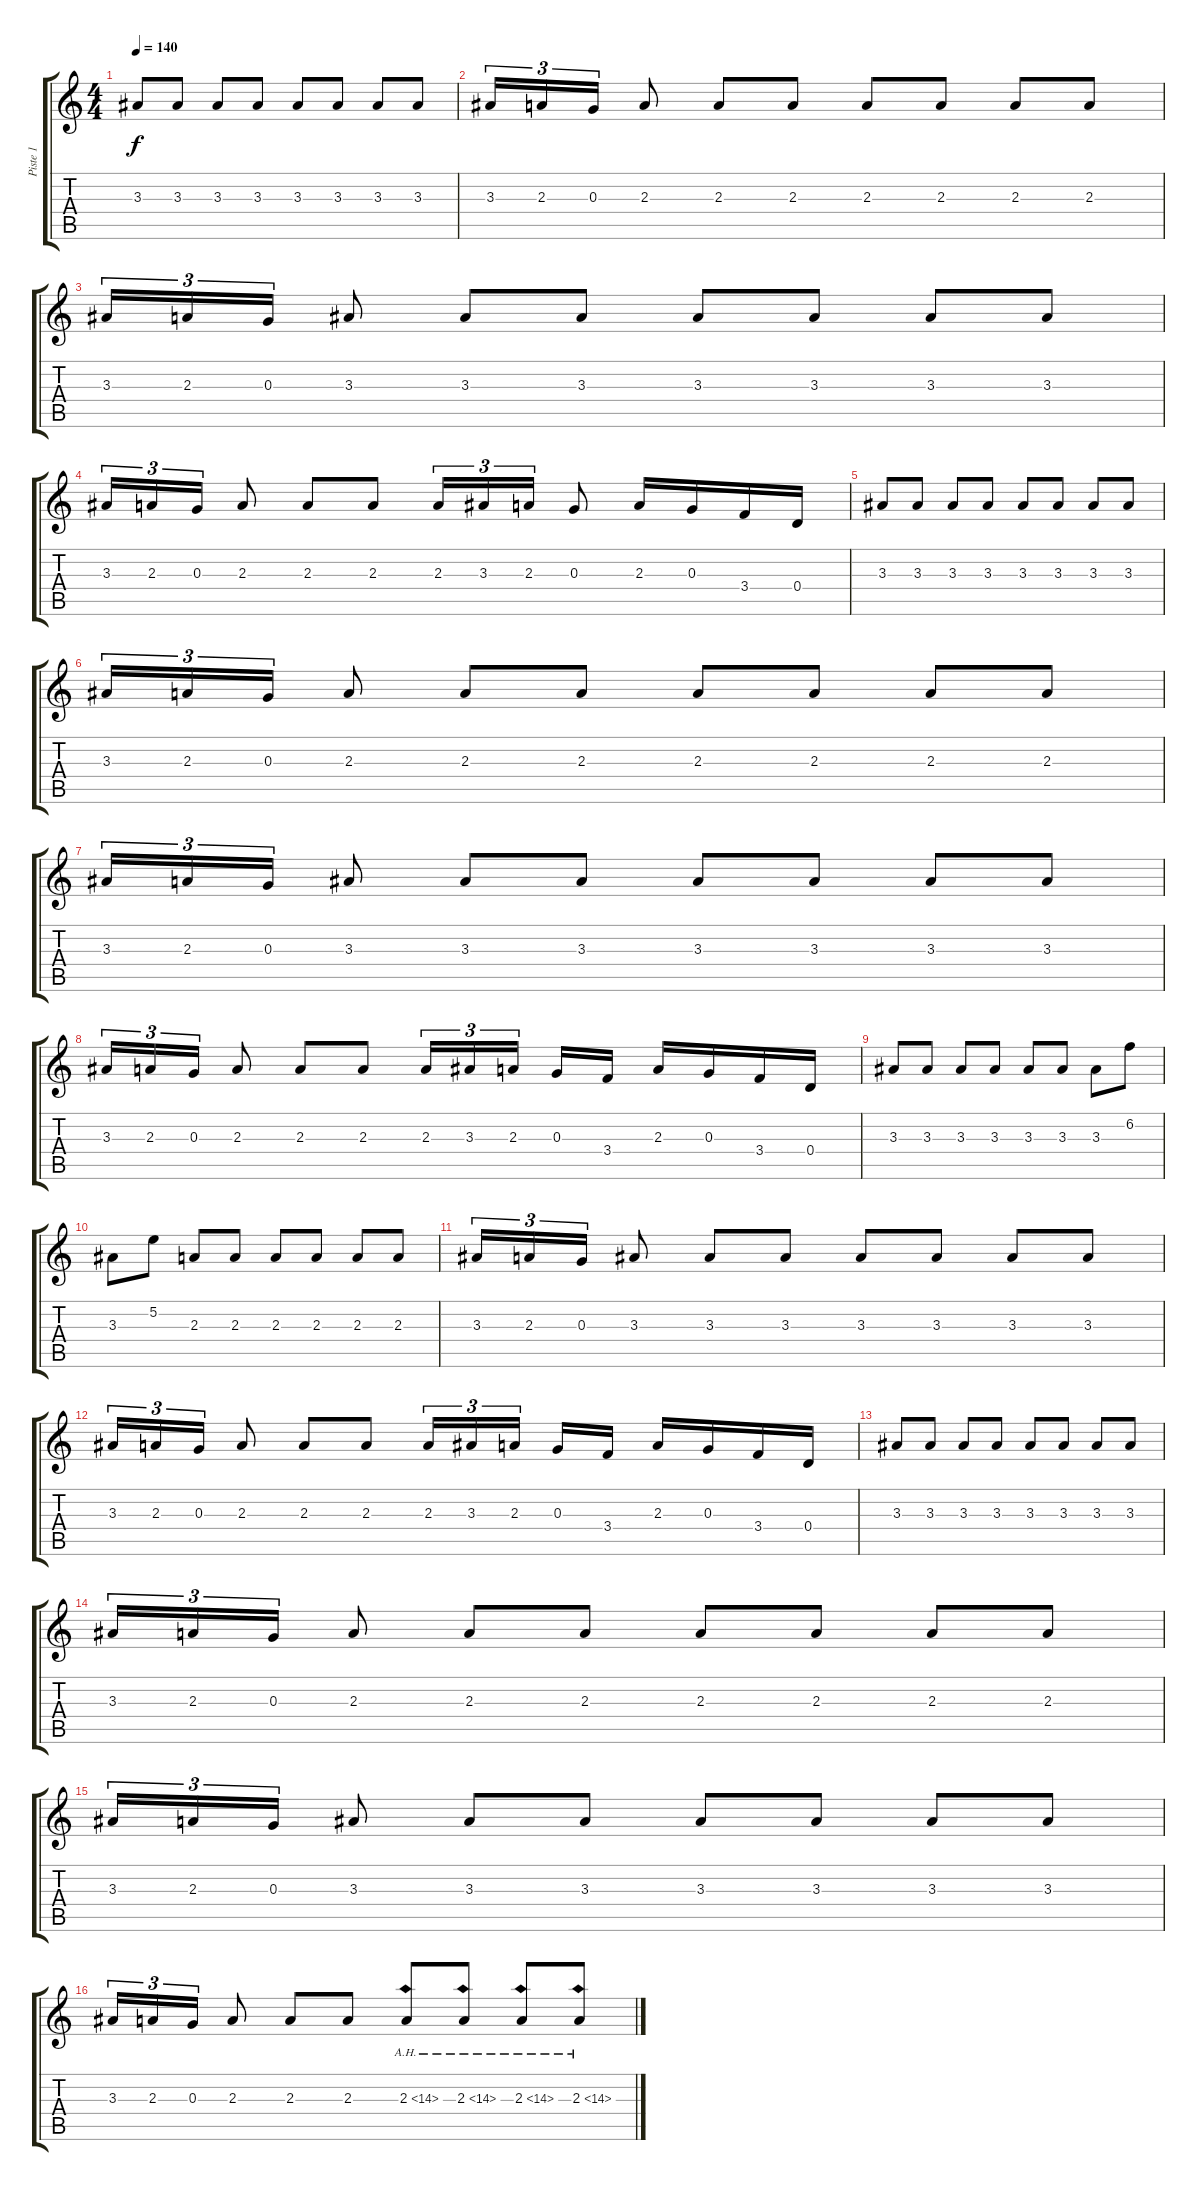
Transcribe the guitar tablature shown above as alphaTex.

\track ("Piste 1" "Piste 1") {instrument distortionguitar}
\staff {score tabs}
\tuning (E4 B3 G3 D3 A2 E2) {hide}
\ts (4 4)
\tempo 140
\clef g2
\ks c
3.3.8{dy f instrument overdrivenguitar} 3.3.8 3.3.8 3.3.8 3.3.8 3.3.8 3.3.8 3.3.8 |
3.3.16{tu (3 2)} 2.3.16{tu (3 2)} 0.3.16{tu (3 2)} 2.3.8 2.3.8 2.3.8 2.3.8 2.3.8 2.3.8 2.3.8 |
3.3.16{tu (3 2)} 2.3.16{tu (3 2)} 0.3.16{tu (3 2)} 3.3.8 3.3.8 3.3.8 3.3.8 3.3.8 3.3.8 3.3.8 |
3.3.16{tu (3 2)} 2.3.16{tu (3 2)} 0.3.16{tu (3 2)} 2.3.8 2.3.8 2.3.8 2.3.16{tu (3 2)} 3.3.16{tu (3 2)} 2.3.16{tu (3 2)} 0.3.8 2.3.16 0.3.16 3.4.16 0.4.16 |
3.3.8 3.3.8 3.3.8 3.3.8 3.3.8 3.3.8 3.3.8 3.3.8 |
3.3.16{tu (3 2)} 2.3.16{tu (3 2)} 0.3.16{tu (3 2)} 2.3.8 2.3.8 2.3.8 2.3.8 2.3.8 2.3.8 2.3.8 |
3.3.16{tu (3 2)} 2.3.16{tu (3 2)} 0.3.16{tu (3 2)} 3.3.8 3.3.8 3.3.8 3.3.8 3.3.8 3.3.8 3.3.8 |
3.3.16{tu (3 2)} 2.3.16{tu (3 2)} 0.3.16{tu (3 2)} 2.3.8 2.3.8 2.3.8 2.3.16{tu (3 2)} 3.3.16{tu (3 2)} 2.3.16{tu (3 2)} 0.3.16 3.4.16 2.3.16 0.3.16 3.4.16 0.4.16 |
3.3.8 3.3.8 3.3.8 3.3.8 3.3.8 3.3.8 3.3.8 6.2.8 |
3.3.8 5.2.8 2.3.8 2.3.8 2.3.8 2.3.8 2.3.8 2.3.8 |
3.3.16{tu (3 2)} 2.3.16{tu (3 2)} 0.3.16{tu (3 2)} 3.3.8 3.3.8 3.3.8 3.3.8 3.3.8 3.3.8 3.3.8 |
3.3.16{tu (3 2)} 2.3.16{tu (3 2)} 0.3.16{tu (3 2)} 2.3.8 2.3.8 2.3.8 2.3.16{tu (3 2)} 3.3.16{tu (3 2)} 2.3.16{tu (3 2)} 0.3.16 3.4.16 2.3.16 0.3.16 3.4.16 0.4.16 |
3.3.8 3.3.8 3.3.8 3.3.8 3.3.8 3.3.8 3.3.8 3.3.8 |
3.3.16{tu (3 2)} 2.3.16{tu (3 2)} 0.3.16{tu (3 2)} 2.3.8 2.3.8 2.3.8 2.3.8 2.3.8 2.3.8 2.3.8 |
3.3.16{tu (3 2)} 2.3.16{tu (3 2)} 0.3.16{tu (3 2)} 3.3.8 3.3.8 3.3.8 3.3.8 3.3.8 3.3.8 3.3.8 |
3.3.16{tu (3 2)} 2.3.16{tu (3 2)} 0.3.16{tu (3 2)} 2.3.8 2.3.8 2.3.8 2.3{ah 12}.8 2.3{ah 12}.8 2.3{ah 12}.8 2.3{ah 12}.8
